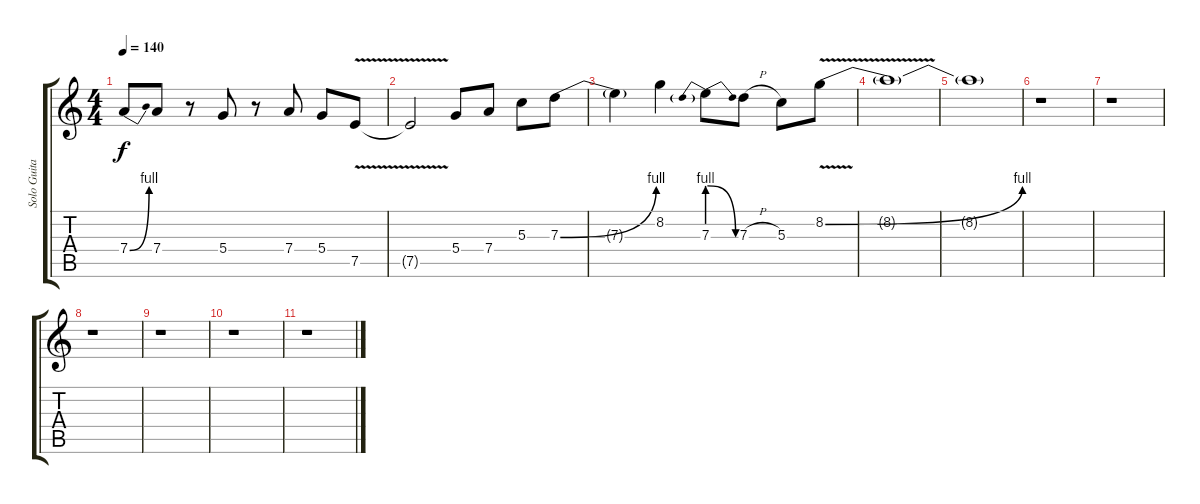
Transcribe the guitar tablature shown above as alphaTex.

\track ("Solo Guitar" "Solo Guita") {instrument distortionguitar}
\staff {score tabs}
\tuning (E4 B3 G3 D3 A2 E2) {hide}
\ts (4 4)
\tempo 140
\clef g2
\ks c
7.4{be (bend 0 0 60 4)}.8{dy f} 7.4.8 r.8 5.4.8 r.8 7.4.8 5.4.8 7.5{v}.8 |
7.5{t}.2 5.4.8 7.4.8 5.3.8 7.3{be (bend 0 0 60 4)}.8 |
7.3{t}.4 8.2.4 7.3{be (prebendrelease 0 4 60 0)}.8 7.3{h}.8 5.3.8 8.2{be (bend 0 0 60 4) v}.8 |
8.2{t}.1 |
8.2{t}.1 |
r.1 |
r.1 |
r.1 |
r.1 |
r.1 |
r.1
